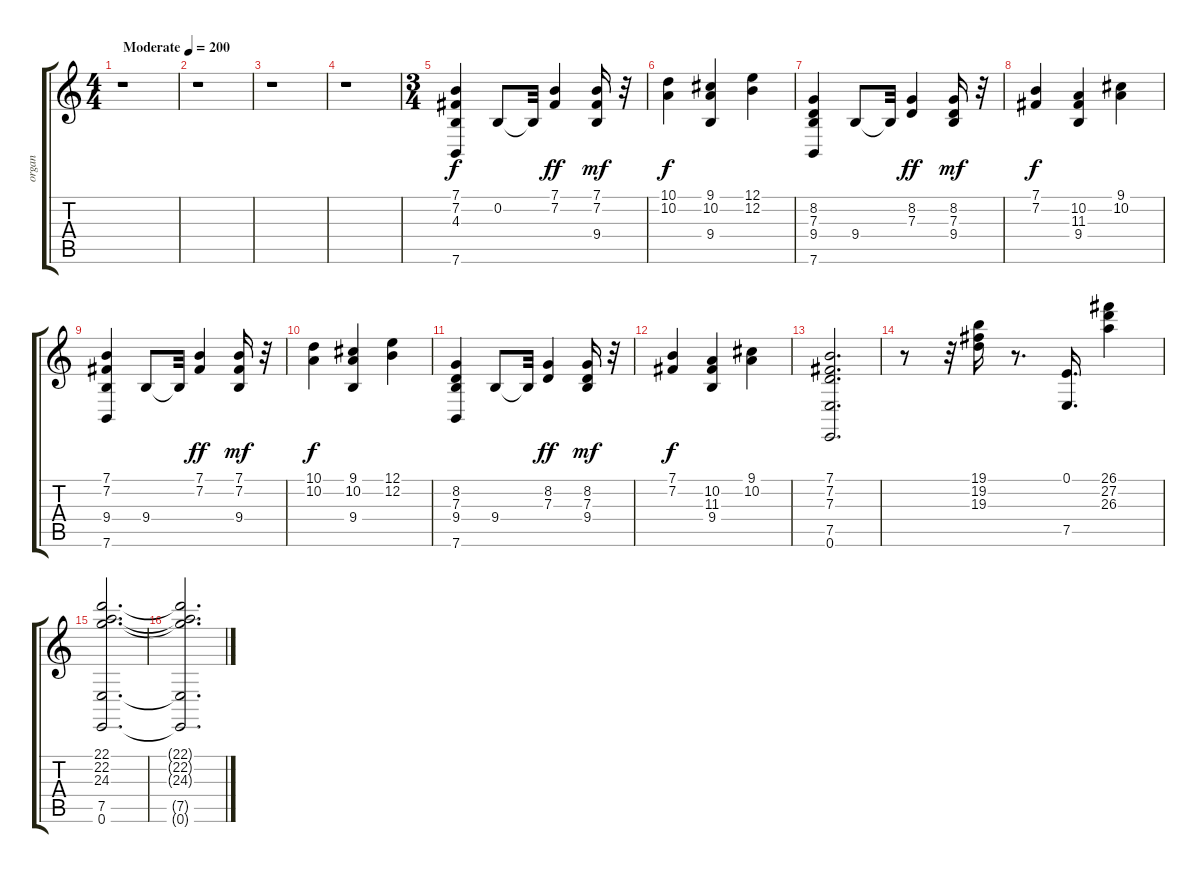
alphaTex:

\track ("organ" "organ") {instrument rockorgan}
\staff {score tabs}
\tuning (E4 B3 G3 D3 A2 E2) {hide}
\ts (4 4)
\tempo (200 "Moderate")
\clef g2
\ks c
r.1{dy f instrument rockorgan} |
r.1 |
r.1 |
r.1 |
\ts (3 4)
(7.1 7.2 4.3 7.6).4{balance 6} 0.2.8 0.2{t}.32 (7.1 7.2).4{dy ff} (7.1 7.2 9.4).16{dy mf} r.32 |
(10.1 10.2).4{dy f} (9.1 10.2 9.4).4 (12.1 12.2).4 |
(8.2 7.3 9.4 7.6).4 9.4.8 9.4{t}.32 (8.2 7.3).4{dy ff} (8.2 7.3 9.4).16{dy mf} r.32 |
(7.1 7.2).4{dy f} (10.2 11.3 9.4).4 (9.1 10.2).4 |
(7.1 7.2 9.4 7.6).4 9.4.8 9.4{t}.32 (7.1 7.2).4{dy ff} (7.1 7.2 9.4).16{dy mf} r.32 |
(10.1 10.2).4{dy f} (9.1 10.2 9.4).4 (12.1 12.2).4 |
(8.2 7.3 9.4 7.6).4 9.4.8 9.4{t}.32 (8.2 7.3).4{dy ff} (8.2 7.3 9.4).16{dy mf} r.32 |
(7.1 7.2).4{dy f} (10.2 11.3 9.4).4 (9.1 10.2).4 |
(7.1 7.2 7.3 7.5 0.6).2{d} |
r.8 r.32 (19.1 19.2 19.3).16 r.8{d} (0.1 7.5).16{d} (26.1 27.2 26.3).4 |
(22.1 22.2 24.3 7.5 0.6).2{d} |
(22.1{t} 22.2{t} 24.3{t} 7.5{t} 0.6{t}).2{d}
